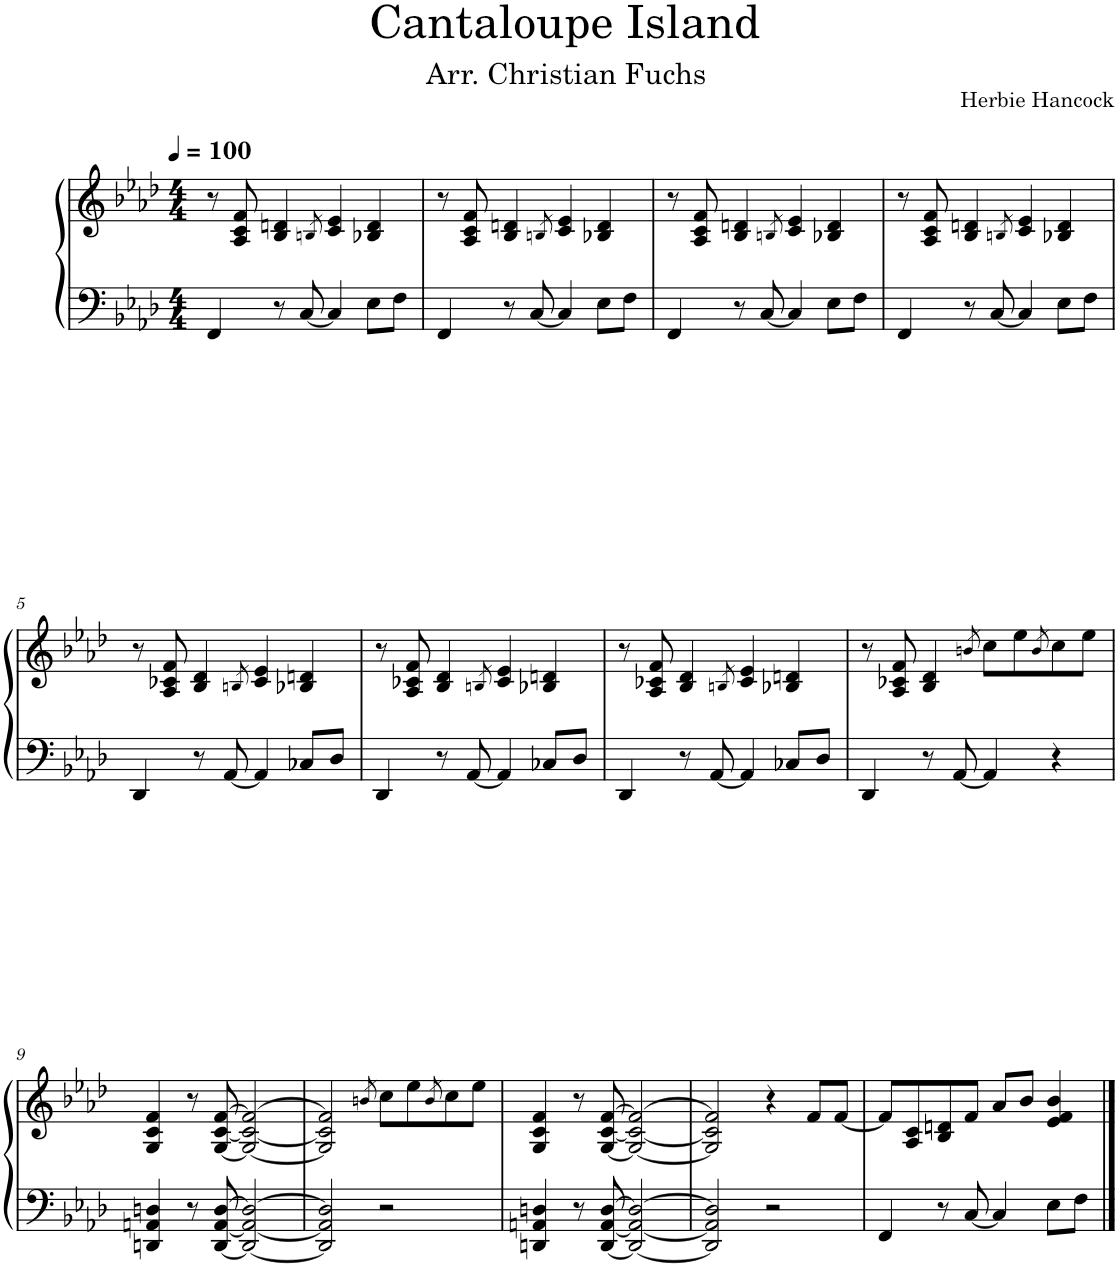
**kern	**kern
*part1	*part1
*staff2	*staff1
*I"Piano	*
*I'Pno.	*
*clefF4	*clefG2
*k[b-e-a-d-]	*k[b-e-a-d-]
*M4/4	*M4/4
*MM100	*MM100
=1	=1
4FF/	8r
.	8A-/ 8c/ 8f/
8r	4B-/ 4dn/
[8C/	.
.	8qBn/
4C/]	4c/ 4e-/
8E-\L	4B-X/ 4d/
8F\J	.
=2	=2
4FF/	8r
.	8A-/ 8c/ 8f/
8r	4B-/ 4dn/
[8C/	.
.	8qBn/
4C/]	4c/ 4e-/
8E-\L	4B-X/ 4d/
8F\J	.
=3	=3
4FF/	8r
.	8A-/ 8c/ 8f/
8r	4B-/ 4dn/
[8C/	.
.	8qBn/
4C/]	4c/ 4e-/
8E-\L	4B-X/ 4d/
8F\J	.
=4	=4
4FF/	8r
.	8A-/ 8c/ 8f/
8r	4B-/ 4dn/
[8C/	.
.	8qBn/
4C/]	4c/ 4e-/
8E-\L	4B-X/ 4d/
8F\J	.
!!LO:LB:g=z
=5	=5
4DD-/	8r
.	8A-/ 8c-X/ 8f/
8r	4B-/ 4d-/
[8AA-/	.
.	8qBn/
4AA-/]	4c-/ 4e-/
8C-X/L	4B-X/ 4dn/
8D-/J	.
=6	=6
4DD-/	8r
.	8A-/ 8c-X/ 8f/
8r	4B-/ 4d-/
[8AA-/	.
.	8qBn/
4AA-/]	4c-/ 4e-/
8C-X/L	4B-X/ 4dn/
8D-/J	.
=7	=7
4DD-/	8r
.	8A-/ 8c-X/ 8f/
8r	4B-/ 4d-/
[8AA-/	.
.	8qBn/
4AA-/]	4c-/ 4e-/
8C-X/L	4B-X/ 4dn/
8D-/J	.
=8	=8
4DD-/	8r
.	8A-/ 8c-X/ 8f/
8r	4B-/ 4d-/
[8AA-/	.
.	8qbn/
4AA-/]	8cc\L
.	8ee-\
.	8qb/
4r	8cc\
.	8ee-\J
!!LO:LB:g=z
=9	=9
4DDn/ 4AAn/ 4Dn/	4G/ 4c/ 4f/
8r	8r
[8DD/ [8AA/ [8D/	[8G/ [8c/ [8f/
2DD/_ 2AA/_ 2D/_	2G/_ 2c/_ 2f/_
=10	=10
2DD/] 2AA/] 2D/]	2G/] 2c/] 2f/]
.	8qbn/
2r	8cc\L
.	8ee-\
.	8qb/
.	8cc\
.	8ee-\J
=11	=11
4DDn/ 4AAn/ 4Dn/	4G/ 4c/ 4f/
8r	8r
[8DD/ [8AA/ [8D/	[8G/ [8c/ [8f/
2DD/_ 2AA/_ 2D/_	2G/_ 2c/_ 2f/_
=12	=12
2DD/] 2AA/] 2D/]	2G/] 2c/] 2f/]
2r	4r
.	8f/L
.	[8f/J
=13	=13
4FF/	8f/L]
.	8A-/ 8c/
8r	8B-/ 8dn/
[8C/	8f/J
4C/]	8a-/L
.	8b-/J
8E-\L	4e-/ 4f/ 4b-/
8F\J	.
==	==
*-	*-
